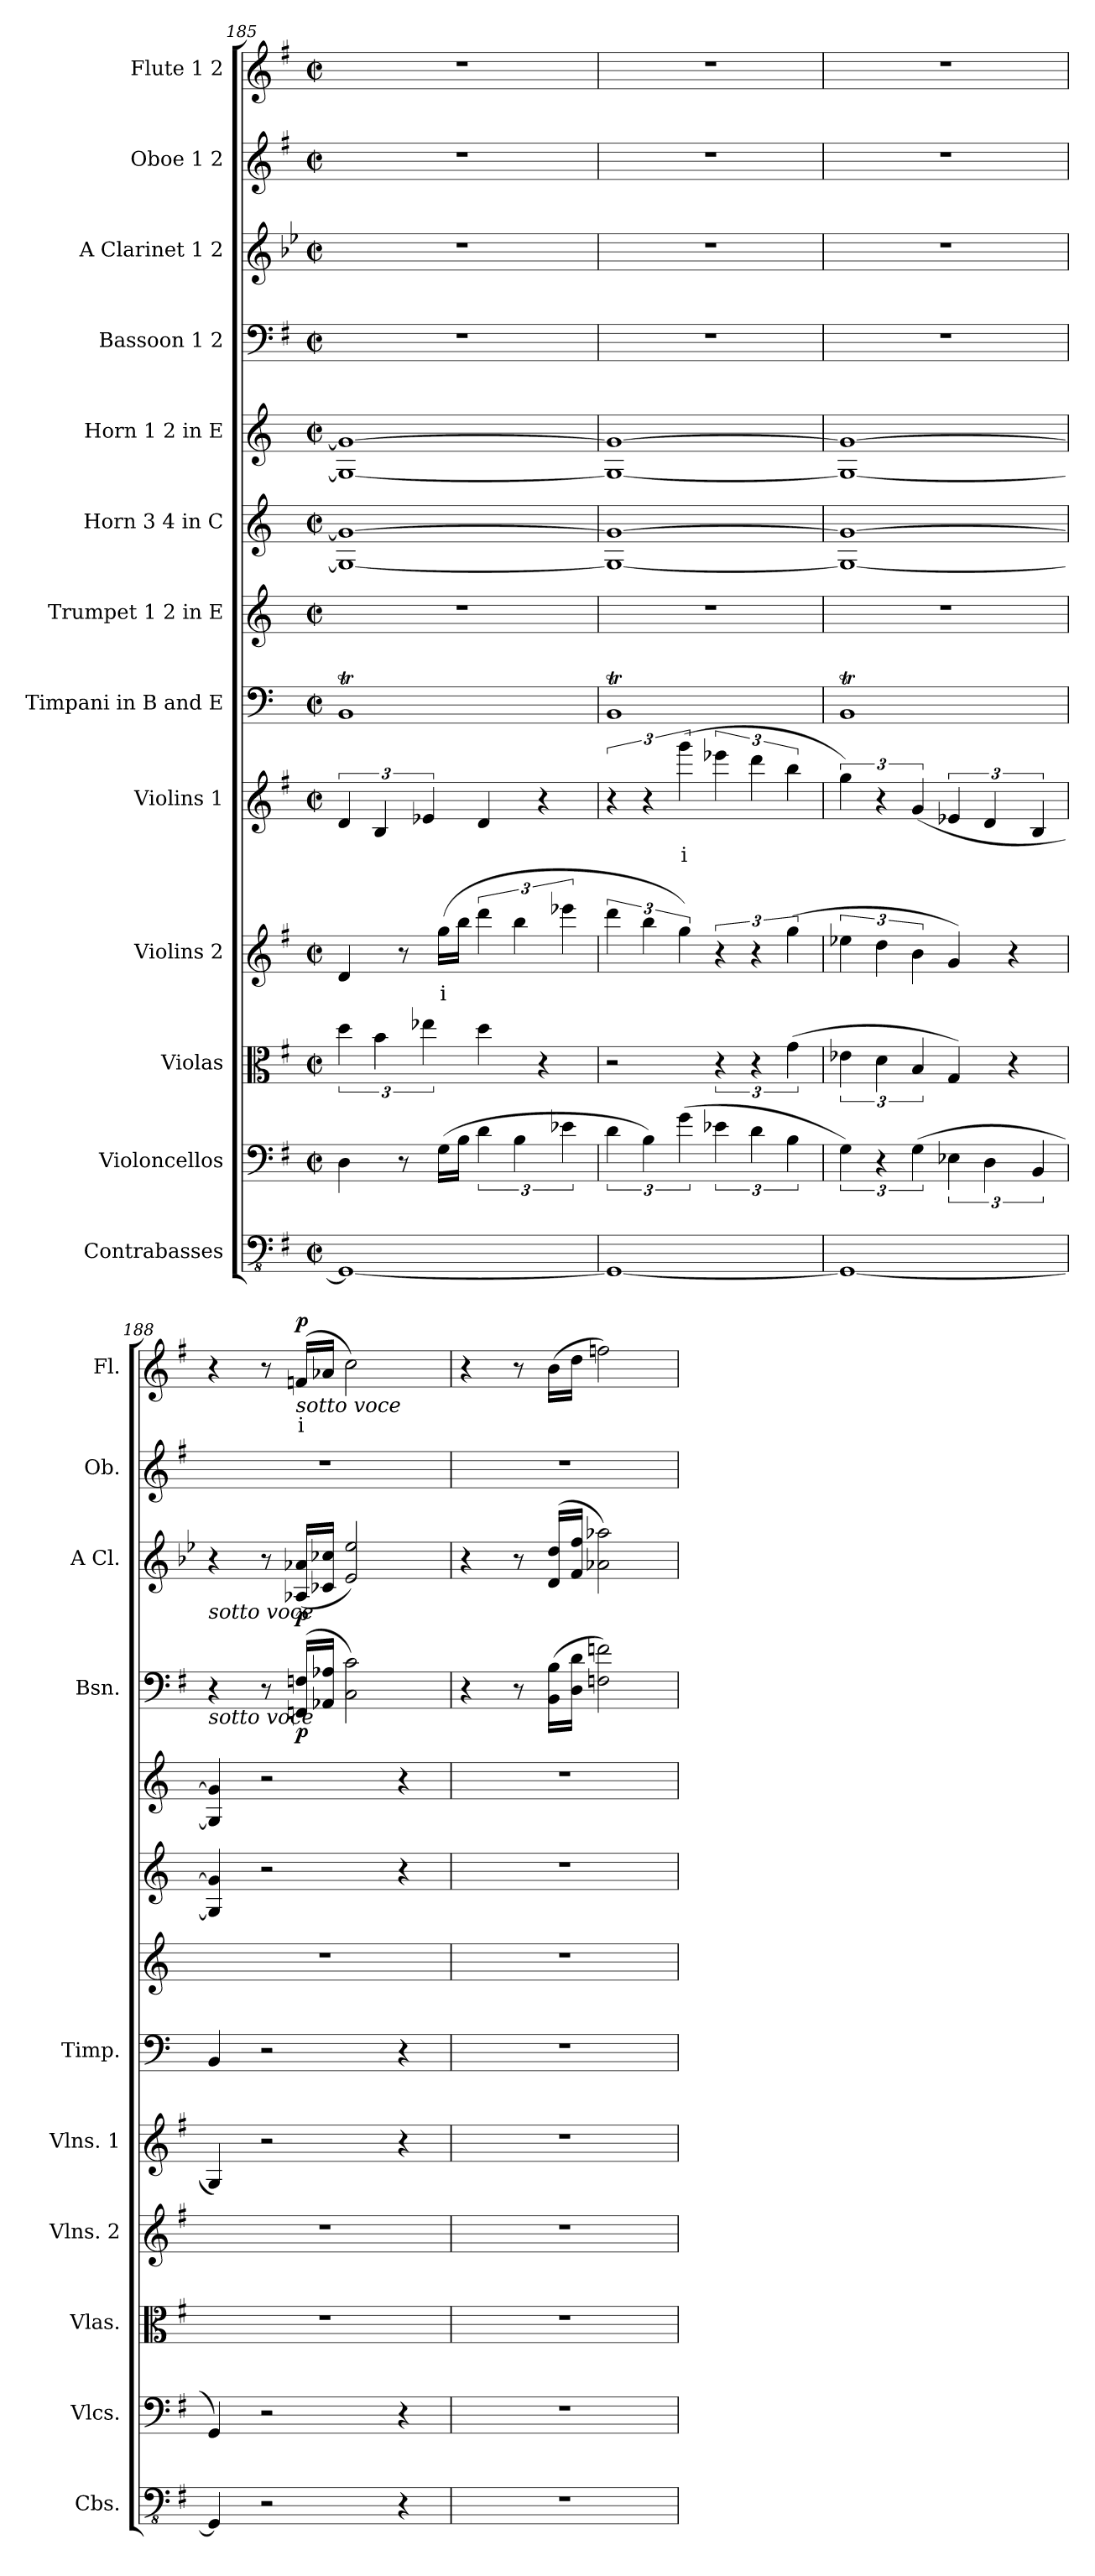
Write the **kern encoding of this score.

**kern	**kern	**kern	**kern	**text	**kern	**text	**kern	**kern	**kern	**kern	**kern	**dynam	**kern	**dynam	**kern	**kern	**text	**dynam
*part13	*part12	*part11	*part10	*part10	*part9	*part9	*part8	*part7	*part6	*part5	*part4	*part4	*part3	*part3	*part2	*part1	*part1	*part1
*staff13	*staff12	*staff11	*staff10	*staff10	*staff9	*staff9	*staff8	*staff7	*staff6	*staff5	*staff4	*staff4	*staff3	*staff3	*staff2	*staff1	*staff1	*staff1
*I"Contrabasses	*I"Violoncellos	*I"Violas	*I"Violins 2	*	*I"Violins 1	*	*I"Timpani in B and E	*I"Trumpet 1 2 in E	*I"Horn 3 4  in C	*I"Horn 1 2 in E	*I"Bassoon 1 2	*	*I"A Clarinet 1 2	*	*I"Oboe 1 2	*I"Flute 1 2	*	*
*I'Cbs.	*I'Vlcs.	*I'Vlas.	*I'Vlns. 2	*	*I'Vlns. 1	*	*I'Timp.	*	*	*	*I'Bsn.	*	*I'A Cl.	*	*I'Ob.	*I'Fl.	*	*
*clefFv4	*clefF4	*clefC3	*clefG2	*	*clefG2	*	*clefF4	*clefG2	*clefG2	*clefG2	*clefF4	*	*clefG2	*	*clefG2	*clefG2	*	*
*	*	*	*	*	*	*	*	*ITrd-2c-4	*ITrd7c12	*ITrd5c8	*	*	*ITrd2c3	*	*	*	*	*
*k[f#]	*k[f#]	*k[f#]	*k[f#]	*	*k[f#]	*	*k[]	*k[f#c#g#d#]	*k[]	*k[f#c#g#d#]	*k[f#]	*	*k[f#]	*	*k[f#]	*k[f#]	*	*
*M2/2	*M2/2	*M2/2	*M2/2	*	*M2/2	*	*M2/2	*M2/2	*M2/2	*M2/2	*M2/2	*	*M2/2	*	*M2/2	*M2/2	*	*
*met(c|)	*met(c|)	*met(c|)	*met(c|)	*	*met(c|)	*	*met(c|)	*met(c|)	*met(c|)	*met(c|)	*met(c|)	*	*met(c|)	*	*met(c|)	*met(c|)	*	*
=185	=185	=185	=185	=185	=185	=185	=185	=185	=185	=185	=185	=185	=185	=185	=185	=185	=185	=185
1GGG_	4D\	6dd\	4d/	.	6d/	.	1BBt	1r	1GG_ 1G_	1BB_ 1B_	1r	.	1r	.	1r	1r	.	.
.	.	6b\	.	.	6B/	.	.	.	.	.	.	.	.	.	.	.	.	.
.	8r	.	8r	.	.	.	.	.	.	.	.	.	.	.	.	.	.	.
.	.	6ee-X\	.	.	6e-X/	.	.	.	.	.	.	.	.	.	.	.	.	.
!	!	!	!	!LO:LY:b:color=#FF0000	!	!	!	!	!	!	!	!	!	!	!	!	!	!
.	(>16G\LL	.	(>16gg\LL	i	.	.	.	.	.	.	.	.	.	.	.	.	.	.
.	16B\JJ	.	16bb\JJ	.	.	.	.	.	.	.	.	.	.	.	.	.	.	.
.	6d\	4dd\	6ddd\	.	4d/	.	.	.	.	.	.	.	.	.	.	.	.	.
.	6B\	.	6bb\	.	.	.	.	.	.	.	.	.	.	.	.	.	.	.
.	.	4r	.	.	4r	.	.	.	.	.	.	.	.	.	.	.	.	.
.	6e-X\	.	6eee-X\	.	.	.	.	.	.	.	.	.	.	.	.	.	.	.
=186	=186	=186	=186	=186	=186	=186	=186	=186	=186	=186	=186	=186	=186	=186	=186	=186	=186	=186
1GGG_	6d\	2r	6ddd\	.	6r	.	1BBt	1r	1GG_ 1G_	1BB_ 1B_	1r	.	1r	.	1r	1r	.	.
.	6B\)	.	6bb\	.	6r	.	.	.	.	.	.	.	.	.	.	.	.	.
!	!	!	!	!	!	!LO:LY:b:color=#FF0000	!	!	!	!	!	!	!	!	!	!	!	!
.	(>6g\	.	6gg\)	.	(>6ggg\	i	.	.	.	.	.	.	.	.	.	.	.	.
.	6e-X\	6r	6r	.	6eee-X\	.	.	.	.	.	.	.	.	.	.	.	.	.
.	6d\	6r	6r	.	6ddd\	.	.	.	.	.	.	.	.	.	.	.	.	.
.	6B\	(>6g\	(>6gg\	.	6bb\	.	.	.	.	.	.	.	.	.	.	.	.	.
=187	=187	=187	=187	=187	=187	=187	=187	=187	=187	=187	=187	=187	=187	=187	=187	=187	=187	=187
1GGG_	6G\)	6e-X\	6ee-X\	.	6gg\)	.	1BBt	1r	1GG_ 1G_	1BB_ 1B_	1r	.	1r	.	1r	1r	.	.
.	6r	6d\	6dd\	.	6r	.	.	.	.	.	.	.	.	.	.	.	.	.
.	(>6G\	6B/	6b\	.	(<6g/	.	.	.	.	.	.	.	.	.	.	.	.	.
.	6E-X\	4G/)	4g/)	.	6e-X/	.	.	.	.	.	.	.	.	.	.	.	.	.
.	6D\	.	.	.	6d/	.	.	.	.	.	.	.	.	.	.	.	.	.
.	.	4r	4r	.	.	.	.	.	.	.	.	.	.	.	.	.	.	.
.	6BB/	.	.	.	6B/	.	.	.	.	.	.	.	.	.	.	.	.	.
=188	=188	=188	=188	=188	=188	=188	=188	=188	=188	=188	=188	=188	=188	=188	=188	=188	=188	=188
!	!	!	!	!	!	!	!	!	!	!	!	!	!LO:TX:b:i:t=sotto voce	!	!	!	!	!
!	!	!	!	!	!	!	!	!	!	!	!LO:TX:b:i:t=sotto voce	!	!	!	!	!	!	!
4GGG/]	4GG/)	1r	1r	.	4G/)	.	4BB/	1r	4GG/] 4G/]	4BB/] 4B/]	4r	.	4r	.	1r	4r	.	.
2r	2r	.	.	.	2r	.	2r	.	2r	2r	8r	.	8r	.	.	8r	.	.
!	!	!	!	!	!	!	!	!	!	!	!	!	!	!	!	!LO:TX:b:i:t=sotto voce	!	!
!	!	!	!	!	!	!	!	!	!	!	!	!LO:DY:b	!	!LO:DY:b	!	!	!LO:LY:b:color=#FF0000	!LO:DY:b
.	.	.	.	.	.	.	.	.	.	.	(>16FFn/ 16Fn/LL	p	(<16Fn/ 16fn/LL	p	.	(>16fn/LL	i	p
.	.	.	.	.	.	.	.	.	.	.	16AA-X/ 16A-X/JJ	.	16A-X/ 16a-X/JJ	.	.	16a-X/JJ	.	.
.	.	.	.	.	.	.	.	.	.	.	2C\ 2c\)	.	2c/ 2cc/)	.	.	2cc\)	.	.
4r	4r	.	.	.	4r	.	4r	.	4r	4r	.	.	.	.	.	.	.	.
=189	=189	=189	=189	=189	=189	=189	=189	=189	=189	=189	=189	=189	=189	=189	=189	=189	=189	=189
1r	1r	1r	1r	.	1r	.	1r	1r	1r	1r	4r	.	4r	.	1r	4r	.	.
.	.	.	.	.	.	.	.	.	.	.	8r	.	8r	.	.	8r	.	.
.	.	.	.	.	.	.	.	.	.	.	(>16BB\ 16B\LL	.	(>16B/ 16b/LL	.	.	(>16b\LL	.	.
.	.	.	.	.	.	.	.	.	.	.	16D\ 16d\JJ	.	16d/ 16dd/JJ	.	.	16dd\JJ	.	.
.	.	.	.	.	.	.	.	.	.	.	2Fn\ 2fn\)	.	2fn\ 2ffn\)	.	.	2ffn\)	.	.
=	=	=	=	=	=	=	=	=	=	=	=	=	=	=	=	=	=	=
*-	*-	*-	*-	*-	*-	*-	*-	*-	*-	*-	*-	*-	*-	*-	*-	*-	*-	*-
